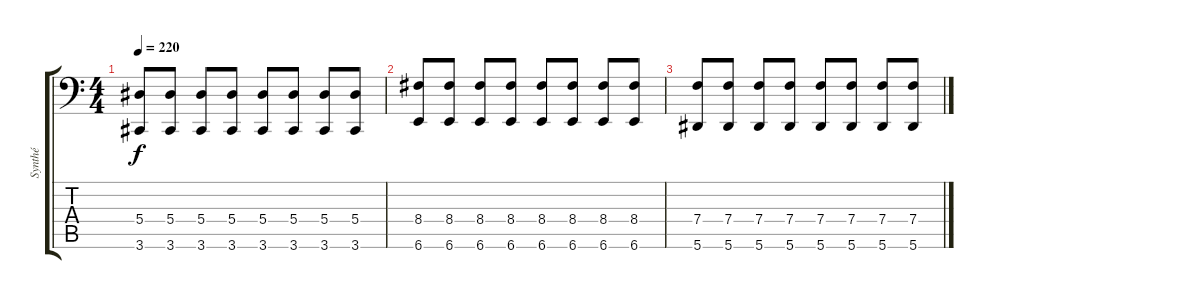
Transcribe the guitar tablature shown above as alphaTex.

\track ("Synthé" "Synthé") {instrument lead1square}
\staff {score tabs}
\tuning (C4 G3 Eb3 Bb2 F2 Bb1) {hide}
\ts (4 4)
\tempo 220
\clef f4
\ks c
(5.4 3.6).8{dy f} (5.4 3.6).8 (5.4 3.6).8 (5.4 3.6).8 (5.4 3.6).8 (5.4 3.6).8 (5.4 3.6).8 (5.4 3.6).8 |
(8.4 6.6).8 (8.4 6.6).8 (8.4 6.6).8 (8.4 6.6).8 (8.4 6.6).8 (8.4 6.6).8 (8.4 6.6).8 (8.4 6.6).8 |
(7.4 5.6).8 (7.4 5.6).8 (7.4 5.6).8 (7.4 5.6).8 (7.4 5.6).8 (7.4 5.6).8 (7.4 5.6).8 (7.4 5.6).8
